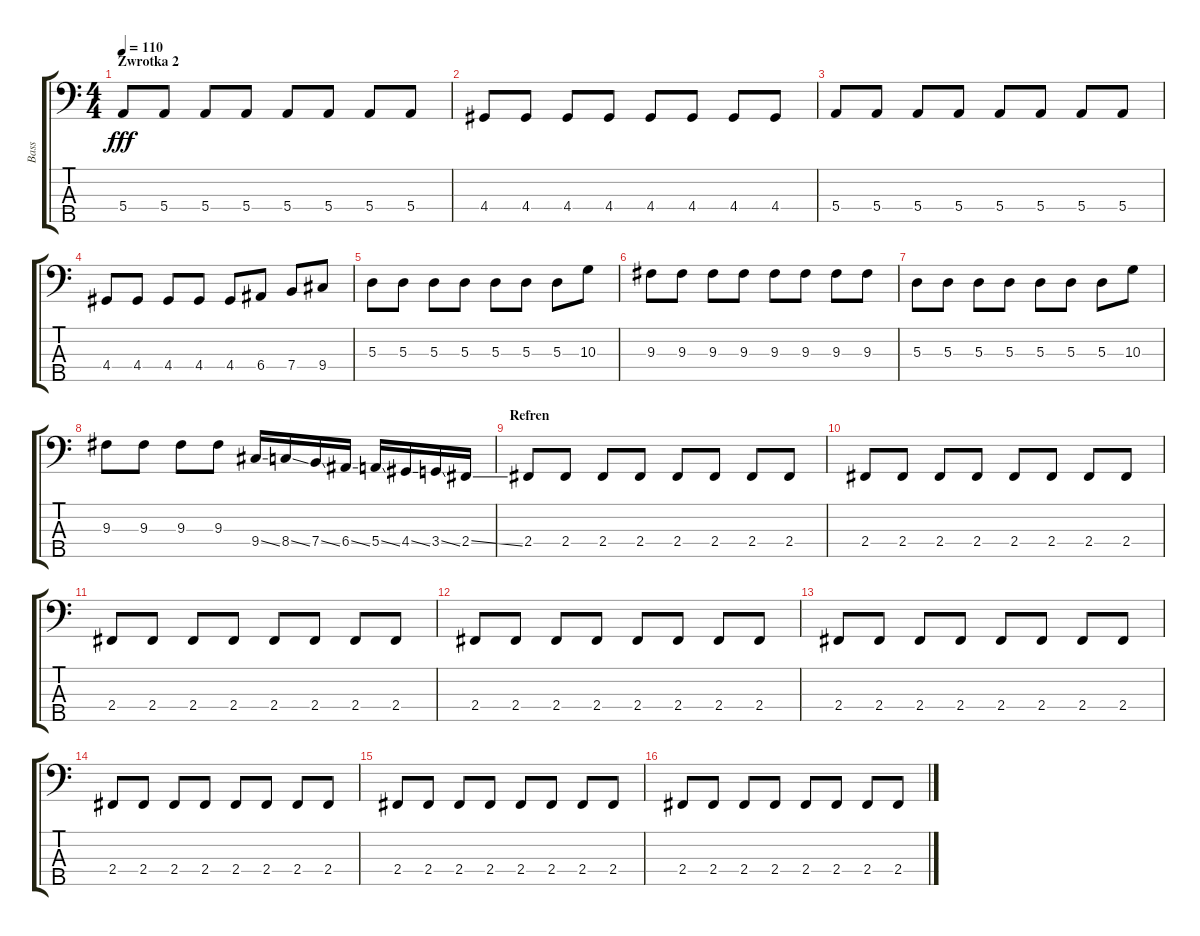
\track ("Bass" "Bass") {instrument electricbassfinger}
\staff {score tabs}
\tuning (G2 D2 A1 E1 B0) {hide}
\ts (4 4)
\section ("" "Zwrotka 2")
\tempo 110
\clef f4
\ks c
5.4.8{dy fff} 5.4.8 5.4.8 5.4.8 5.4.8 5.4.8 5.4.8 5.4.8 |
4.4.8 4.4.8 4.4.8 4.4.8 4.4.8 4.4.8 4.4.8 4.4.8 |
5.4.8 5.4.8 5.4.8 5.4.8 5.4.8 5.4.8 5.4.8 5.4.8 |
4.4.8 4.4.8 4.4.8 4.4.8 4.4.8 6.4.8 7.4.8 9.4.8 |
5.3.8 5.3.8 5.3.8 5.3.8 5.3.8 5.3.8 5.3.8 10.3.8 |
9.3.8 9.3.8 9.3.8 9.3.8 9.3.8 9.3.8 9.3.8 9.3.8 |
5.3.8 5.3.8 5.3.8 5.3.8 5.3.8 5.3.8 5.3.8 10.3.8 |
9.3.8 9.3.8 9.3.8 9.3.8 9.4{ss}.16 8.4{ss}.16 7.4{ss}.16 6.4{ss}.16 5.4{ss}.16 4.4{ss}.16 3.4{ss}.16 2.4{ss}.16 |
\section ("" "Refren")
2.4.8 2.4.8 2.4.8 2.4.8 2.4.8 2.4.8 2.4.8 2.4.8 |
2.4.8 2.4.8 2.4.8 2.4.8 2.4.8 2.4.8 2.4.8 2.4.8 |
2.4.8 2.4.8 2.4.8 2.4.8 2.4.8 2.4.8 2.4.8 2.4.8 |
2.4.8 2.4.8 2.4.8 2.4.8 2.4.8 2.4.8 2.4.8 2.4.8 |
2.4.8 2.4.8 2.4.8 2.4.8 2.4.8 2.4.8 2.4.8 2.4.8 |
2.4.8 2.4.8 2.4.8 2.4.8 2.4.8 2.4.8 2.4.8 2.4.8 |
2.4.8 2.4.8 2.4.8 2.4.8 2.4.8 2.4.8 2.4.8 2.4.8 |
2.4.8 2.4.8 2.4.8 2.4.8 2.4.8 2.4.8 2.4.8 2.4.8
